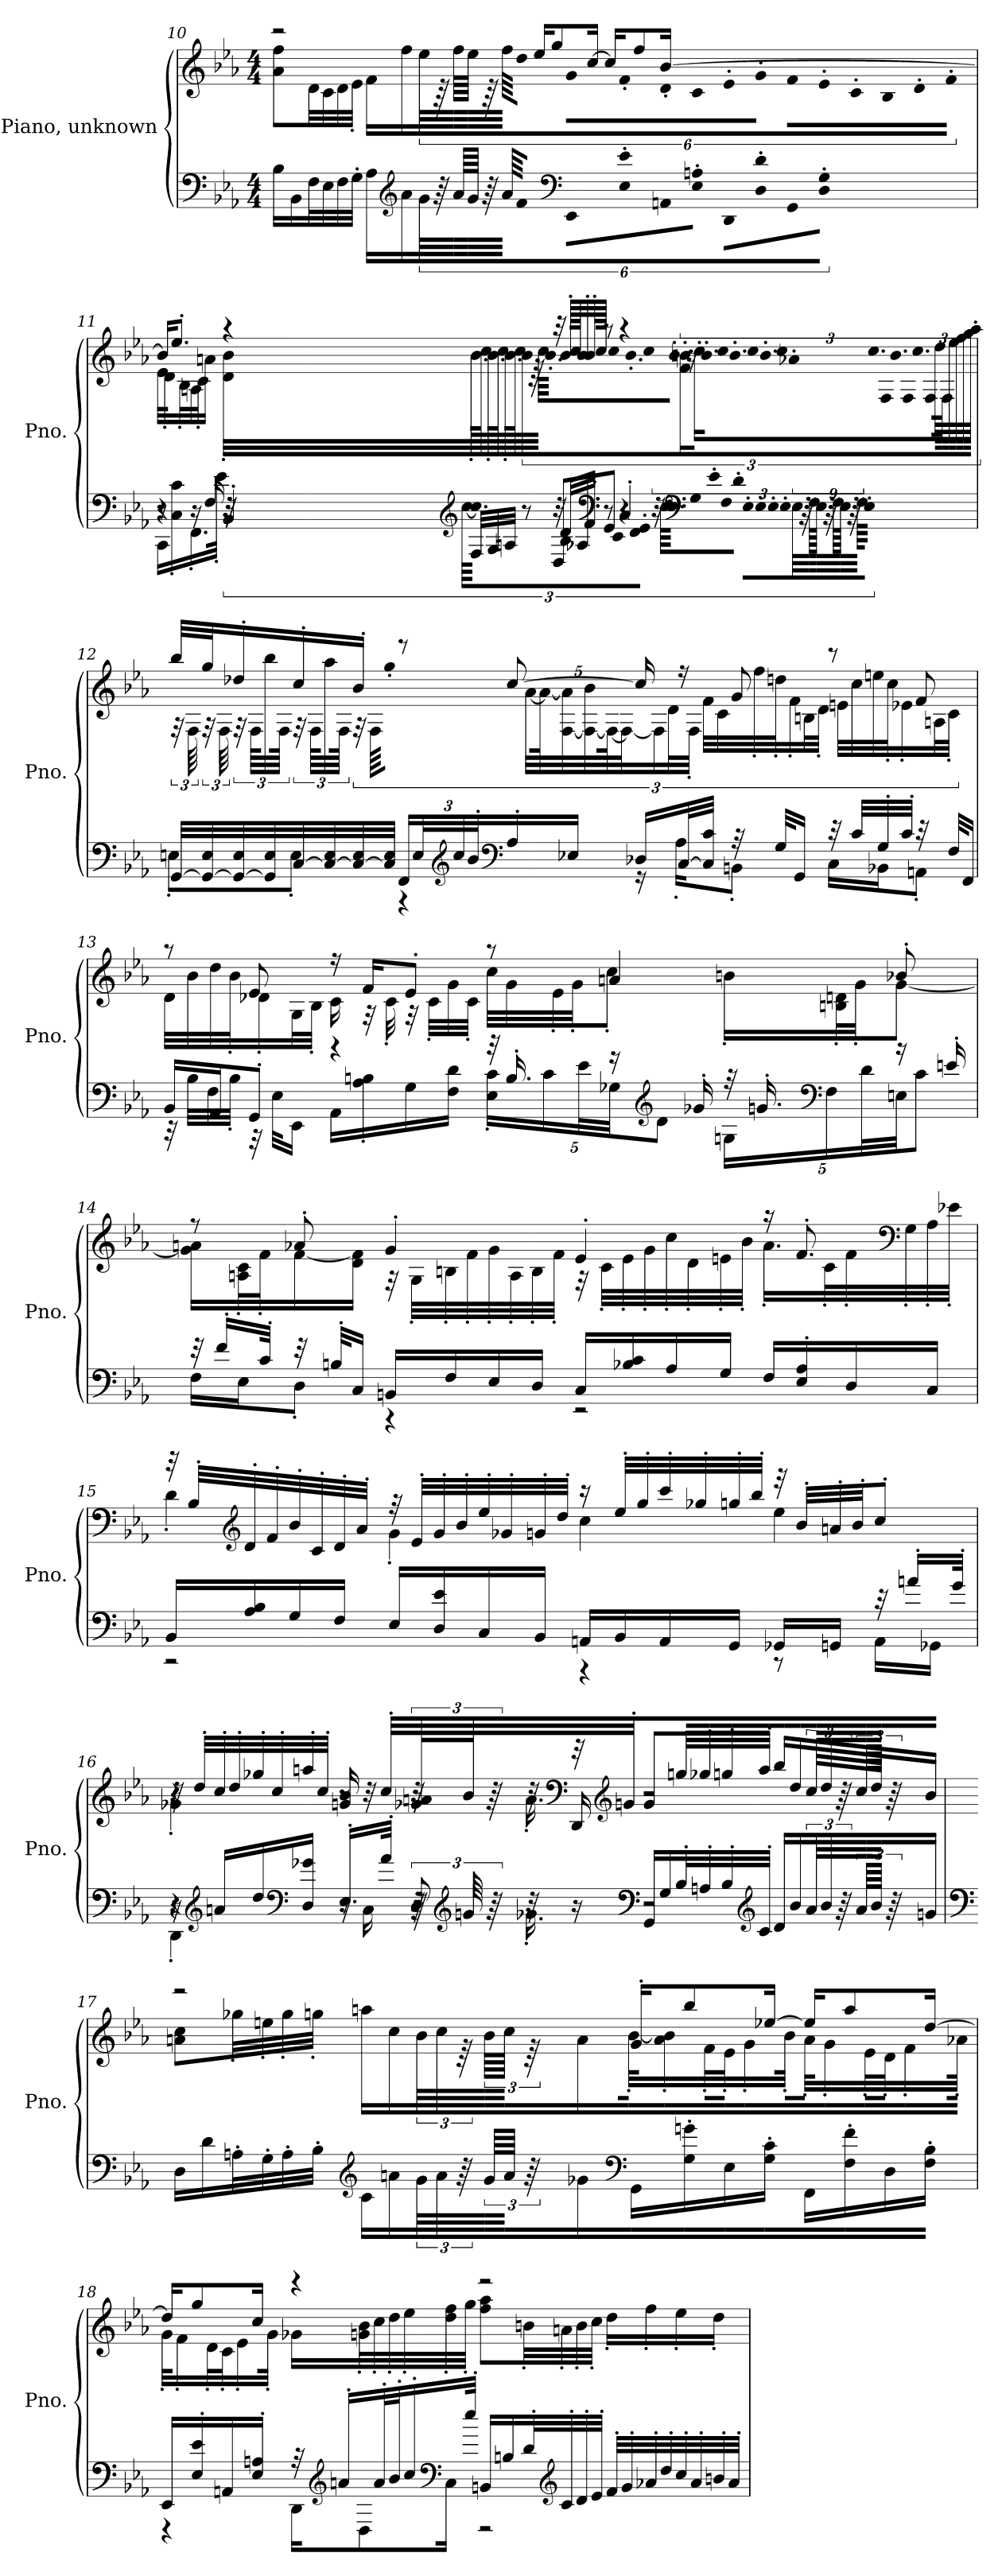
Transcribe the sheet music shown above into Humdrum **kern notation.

**kern	**kern
*part1	*part1
*staff2	*staff1
*I"Piano, unknown	*
*I'Pno.	*
!!LO:LB:g=z
*clefF4	*clefG2
*k[b-e-a-]	*k[b-e-a-]
*M4/4	*M4/4
=10	=10
*	*^
16B-\LL	2r	8a-\ 8ff\L
16BB-\	.	.
32F\L	.	32d\LL
32E-\	.	32c\
32F\	.	32d\
32G'\JJJ	.	32e-'\JJJ
16A-\LL	.	16f\LL
*clefG2	*	*
16a-\	.	16ff\
96g\JJkk	.	96ee-\JJkk
96r	.	96r
96a-/LLLL	.	96ff\LLLL
96g/JJJJ	.	96ee-\JJJJ
96r	.	96r
96a-/KKLL	.	96ff\KKLL
16f/JJ	.	16dd\JJ
*clefF4	*	*
16EE-\LL	16ee-/KL	32g\KLL
.	.	16f'\
16E-\' 16e-\'	8gg/	.
.	.	32d'\L
16AAn\	.	32c\J
.	.	16e-'\
16E-\' 16An\'JJ	[16cc/Jk	.
.	.	32g'\JJk
16DD\LL	16cc/KL]	32f\KLL
.	.	16e-'\
16D\' 16d\'	8ff/	.
.	.	32c'\L
16GG\	.	32B-\J
.	.	16d'\
16D\' 16G\'JJ	[16b-/Jk	.
.	.	32f'\JJk
!!LO:LB:g=z	!!
=11	=11	=11
*^	*	*
*	*^	*	*
8r	16CC\LL	4r	16b-/KL]	32e-\KLL
.	.	.	.	16d'\
.	16C\' 16c\'	.	8.ee-'/J	.
.	.	.	.	32B-'\L
16r	16.FF'\	.	.	32An\
.	.	.	.	32c'\J
16F/	.	.	.	16an\JJ
.	32e-'\JJk	.	.	.
32r	48r	4BB-'/	4r	32d\' 32b-\'LLL
*clefG2	*	*	*	*
.	[96cc\KKLL	.	.	.
32F/LLL	16.cc\]	.	.	64.b-'\L
.	.	.	.	128cc\K
32G/	.	.	.	64.b-'\
.	.	.	.	128cc\K
32An/JJJ	.	.	.	64.b-'\
.	.	.	.	128cc\K
8r	32B-\L	.	.	96b-\JJJJ
.	.	.	.	96r
.	.	.	.	96cc\LLLL
.	32c\	.	.	64.b-'\
.	.	.	.	128cc\K
.	32d\	.	.	64.b-'\
.	.	.	.	128cc\JK
.	32e-'\JJJ	.	.	32b-'\JJJ
32r	48r	8D/L	32r	24f\' 24bn\'
.	[96cc\KKLL	.	.	.
32d/LLL	16.cc\]	.	64.b'/LLLL	.
.	.	.	.	24r
.	.	.	128cc/JK	.
32A-X/	.	.	32b'/	.
.	.	.	.	24cc'\LL
32f'/JJJ	.	.	64.b'/L	.
.	.	.	128cc/JJJJk	.
*clefF4	*	*	*	*
8r	32G\L	8GG/J	8r	64.b'\LL
.	.	.	.	128cc\K
.	32e-'\	.	.	64.b'\
.	.	.	.	128cc\K
.	32F\	.	.	64.b'\
.	.	.	.	128cc\JK
.	32d'\JJJ	.	.	32a-X'\
4r	32E-'\LLL	4C'/	4r	64.cc\L
.	.	.	.	128F\K
.	32E-'\	.	.	64.b\
.	.	.	.	128F\K
.	32E-'\	.	.	64.cc\
.	.	.	.	128F\JK
*	*	*	*	*Xbrackettup
.	32E-'\	.	.	48dd\
.	.	.	.	96F\K
.	96E-\JJJk	.	.	32ee-\
.	96r	.	.	.
.	96F\LLLL	.	.	.
.	96E-\JJJJ	.	.	32ff\
.	96r	.	.	.
.	96F\LLLL	.	.	.
.	96E-\JJJJ	.	.	32gg\
.	96r	.	.	.
.	96F\KLLL	.	.	.
.	32E-'\JJJ	.	.	32aa-'\JJJ
*	*v	*v	*	*
!!LO:LB:g=z	!!
=12	=12	=12	=12
*	*	*	*brackettup
[32GG/LLL	8En'\L	32bb-/LLL	48r
.	.	.	96F\
32GG/_ 32E/	.	32gg/J	48r
.	.	.	96F\
32GG/_ 32E/	.	16dd-X'/	48r
.	.	.	96F\KLLL
*	*	*	*Xbrackettup
32GG/] 32E/	.	.	48bb-\
.	.	.	96F\JJJk
*	*	*	*brackettup
[32C/	8E'\J	16cc'/	48r
.	.	.	96F\KLLL
*	*	*	*Xbrackettup
32C/_ 32E/	.	.	48aa-\
.	.	.	96F\JJJk
*	*	*	*brackettup
32C/_ 32E/	.	16b-'/JJ	48r
.	.	.	96F\KLLL
32C/] 32E/JJJ	.	.	32gg'\JJJ
*	*	*	*Xbrackettup
16FF/LL	4r	8r	[40a-\LLL
.	.	.	80a-\K_
.	.	.	[40F\ 40a-\]
*Xbrackettup	*	*	*
48E/L	.	.	40F\_ 40b-\
*clefG2	*	*	*
48cc/	.	.	.
.	.	.	80F\K_
.	.	.	40F\J_
48b-'/J	.	.	.
*clefF4	*	*	*
16A-'/	.	[8cc/	16F\]
16E-X/JJ	.	.	32d\L
.	.	.	32F'\JJJ
16D-X/LL	16r	16cc/]	32f\LLL
.	.	.	32c\
[32C/L	16A-'\KL	16r	32ff'\
32C/] 32c/JJJ	.	.	32ddn'\J
32r	8BBn'\J	8g/	16f'\
32G/KLL	.	.	.
16GG/JJ	.	.	32Bn\L
.	.	.	32d'\JJJ
32r	16C\LL	8r	32en\LLL
32c/LLL	.	.	32cc\
32G'/	16BB-X\J	.	32een\
32c'/JJJ	.	.	32cc'\J
32r	8AAn'\J	8f/	16e-X'\
32F/KLL	.	.	.
16FF/JJ	.	.	32An\L
.	.	.	32c'\JJJ
!!LO:PB:g=z	!!
=13	=13	=13	=13
16BB-/LL	32r	8r	32d\LLL
.	32B-\LLL	.	32b-\
16AA-/J	32F\	.	32dd\
.	32B-'\JJJ	.	32b-'\J
8GG'/J	32r	8e-/	16d-X'\
.	32E-\KLL	.	.
.	16EE-\JJ	.	32G\L
.	.	.	32B-'\JJJ
4r	16AA-\LL	16r	16c\
.	16A-\' 16Bn\'	16f/KL	32r
.	.	.	32c'\
.	16G\	8e-'/J	32r
.	.	.	32c'\LLL
.	16F\ 16d\JJ	.	32g\
.	.	.	32c'\JJJ
32r	20E-\' 20c\'LL	8r	32cc\LLL
16.B'/	.	.	32g\
.	20c\	.	.
.	.	.	32e-'\
.	.	.	32g'\JJ
.	40e-\L	.	.
16r	40G-X\JJ	4an/	8cc'\J
*clefG2	*	*	*
.	10d\J	.	.
16g-X'/	.	.	.
32r	20Gn\LL	.	16bn'\LL
16.gn'/	.	.	.
*clefF4	*	*	*
.	20F\	.	.
.	.	.	32Bn\' 32dn\'L
.	.	.	32g'\JJ
.	40d\L	.	.
16r	40En\JJ	8b-X'/	[8g\J
.	10c\J	.	.
16en'/	.	.	.
!!LO:LB:g=z	!!
=14	=14	=14	=14
32r	16F\LL	8r	16g\] 16an\LL
16f'/LL	.	.	.
.	16E-\J	.	32An\' 32c\'L
32c'/JJk	.	.	32f'\J
32r	8D'\J	8a-X'/	[16f\
32Bn'/KLL	.	.	.
16C/JJ	.	.	16d\ 16f\]JJ
16BBn/LL	4r	4g'/	32r
.	.	.	32G'\LLL
16F/	.	.	32Bn'\
.	.	.	32f'\
16E-/	.	.	32g'\
.	.	.	32A'\
16D/JJ	.	.	32B'\
.	.	.	32f'\JJJ
16C/LL	2r	4e-'/	32r
.	.	.	32c'\LLL
16B-X/ 16c/	.	.	32e-'\
.	.	.	32g'\
16A-/	.	.	32cc'\
.	.	.	32d'\
16G/JJ	.	.	32en'\
.	.	.	32b-'\JJJ
16F/LL	.	16r	16.a-'\LL
16E-/' 16A-/'	.	8.f'/	.
.	.	.	32c'\L
16D/	.	.	32f'\
*	*	*clefF4	*
.	.	.	32G'\
16C/JJ	.	.	32A'\
.	.	.	32e-X'\JJJ
!!LO:LB:g=z	!!
=15	=15	=15	=15
16BB-/LL	2r	32r	4d'\
.	.	32B-'/LLL	.
*	*	*clefG2	*
16A-/ 16B-/	.	32d'/	.
.	.	32f'/	.
16G/	.	32b-'/	.
.	.	32c'/	.
16F/JJ	.	32d'/	.
.	.	32a-'/JJJ	.
16E-/LL	.	32r	4g'\
.	.	32e-'/LLL	.
16D/ 16e-/	.	32g'/	.
.	.	32b-'/	.
16C/	.	32ee-'/	.
.	.	32g-X'/	.
16BB-/JJ	.	32gn'/	.
.	.	32dd'/JJJ	.
16AAn/LL	4r	16r	4cc\
16BB-/	.	32ee-'/LLL	.
.	.	32gg'/	.
16AA/	.	32ccc'/	.
.	.	32gg-X'/	.
16GG/JJ	.	32ggn'/	.
.	.	32bb-'/JJJ	.
16GG-X/LL	8r	32r	4ee-\
.	.	32b-'/LLL	.
16GGn/JJ	.	32an'/	.
.	.	32b-'/JJ	.
32r	16AA\LL	8cc'/J	.
16an'/LL	.	.	.
.	16GG-X\JJ	.	.
32g'/JJk	.	.	.
!!LO:LB:g=z
=16	=16	=16	=16
*	*^	*	*^
16r	4DD'\	4r	32r	4g-X'\	4r
.	.	.	32dd'/LLL	.	.
*clefG2	*	*	*	*	*
16an/LL	.	.	32cc'/	.	.
.	.	.	32dd'/	.	.
16dd/	.	.	32gg-X'/	.	.
.	.	.	32cc'/	.	.
*clefF4	*	*	*	*	*
16D/ 16g-X/JJ	.	.	32aan'/	.	.
.	.	.	32cc'/JJJ	.	.
16.E-'/LL	16r	8r	16gn/ 16b-/	8r	8r
.	16C\	.	32r	.	.
32a'/JJk	.	.	32cc'/LLL	.	.
*brackettup	*	*	*brackettup	*	*
96r	32r	8D/	96g-X/ 96an/L	32r	16r
*clefG2	*	*	*	*	*
96gn/	.	.	96b-/JJJJ	.	.
96r	.	.	96r	.	.
32r	16.g-X'\	.	32r	16.a'\	.
*	*	*	*clefF4	*	*
16r	.	.	32r	.	16DD/
*	*	*	*clefG2	*	*
.	.	.	32gn'/	.	.
*clefF4	*	*	*	*	*
16GG/LL	2r	2r	8g/L	2r	2r
16G/	.	.	.	.	.
32B-'/L	.	.	32ggn'/LL	.	.
32An'/	.	.	32gg-X'/	.	.
32B-'/	.	.	32ggn'/	.	.
*clefG2	*	*	*	*	*
32c'/JJJ	.	.	32aa'/JJJ	.	.
16d/LL	.	.	16bb-/LL	.	.
16b-/	.	.	16dd/	.	.
96a/LL	.	.	96cc/LL	.	.
96b-/JJJJ	.	.	96dd/JJJJ	.	.
96r	.	.	96r	.	.
96a/LLLL	.	.	96cc/LLLL	.	.
96b-/JJJJ	.	.	96dd/JJJJ	.	.
96r	.	.	96r	.	.
16gn/	.	.	16b-/	.	.
*v	*v	*v	*	*	*
*	*v	*v	*v
!!LO:LB:g=z
=17	=17
*clefF4	*
*	*^
16D\LL	2r	8an\ 8cc\L
16d\	.	.
32An'\L	.	32gg-X'\LL
32G'\	.	32een'\
32A'\	.	32gg-'\
32B-'\JJJ	.	32ggn'\JJJ
*clefG2	*	*
16c/LL	.	16aan\LL
16an/	.	16cc\
96g/LL	.	96b-\LL
96a/JJJJ	.	96cc\JJJJ
96r	.	96r
96g/LLLL	.	96b-\LLLL
96a/JJJJ	.	96cc\JJJJ
96r	.	96r
16g-X/	.	16a\
*clefF4	*	*
16GG\LL	16g'/KL	[32b-'\KLL
.	.	16a\' 16b-\]'
16G\' 16gn\'	8bb-/	.
.	.	32f'\L
16E-\	.	32e-'\J
.	.	16g'\
16G\' 16c\'JJ	[16ee-X/Jk	.
.	.	32b-'\JJk
16FF\LL	16ee-/KL]	32a'\KLL
.	.	16g'\
16F\' 16f\'	8aa/	.
.	.	32e-'\L
16D\	.	32d'\J
.	.	16f'\
16F\' 16B-\'JJ	[16dd/Jk	.
.	.	32a-X'\JJk
!!LO:LB:g=z	!!
=18	=18	=18
*^	*	*
16EE-/LL	4r	16dd/KL]	32g'\KLL
.	.	.	16f'\
16E-/' 16e-/'	.	8gg/	.
.	.	.	32d'\L
16AAn/	.	.	32c'\J
.	.	.	16e-'\
16E-/' 16An/'JJ	.	16cc/Jk	.
.	.	.	32g'\JJk
32r	16DD\KL	4r	16g-X\LL
*clefG2	*	*	*
16an'/LL	.	.	.
.	8D\	.	32gn\' 32b-\'L
32a'/L	.	.	32cc'\
32b-'/J	.	.	32dd'\
16cc'/	.	.	32ee-'\
*clefF4	*	*	*
.	16C\Jk	.	32dd\' 32ff\'
32ee-'/JJk	.	.	32gg'\JJJ
16BBn/LL	2r	2r	8ff\ 8aa-\L
16Bn/	.	.	.
32d'/L	.	.	32bn'\LL
*clefG2	*	*	*
32c'/	.	.	32an'\
32d'/	.	.	32b'\
32e-'/JJJ	.	.	32cc'\JJJ
32f'/LLL	.	.	16dd'\LL
32g'/	.	.	.
32a-X'/	.	.	16ff'\
32dd'/	.	.	.
32cc'/	.	.	16ee-'\
32a-'/	.	.	.
32bn'/	.	.	16dd'\JJ
32a-'/JJJ	.	.	.
*v	*v	*	*
*	*v	*v
=	=
*-	*-
